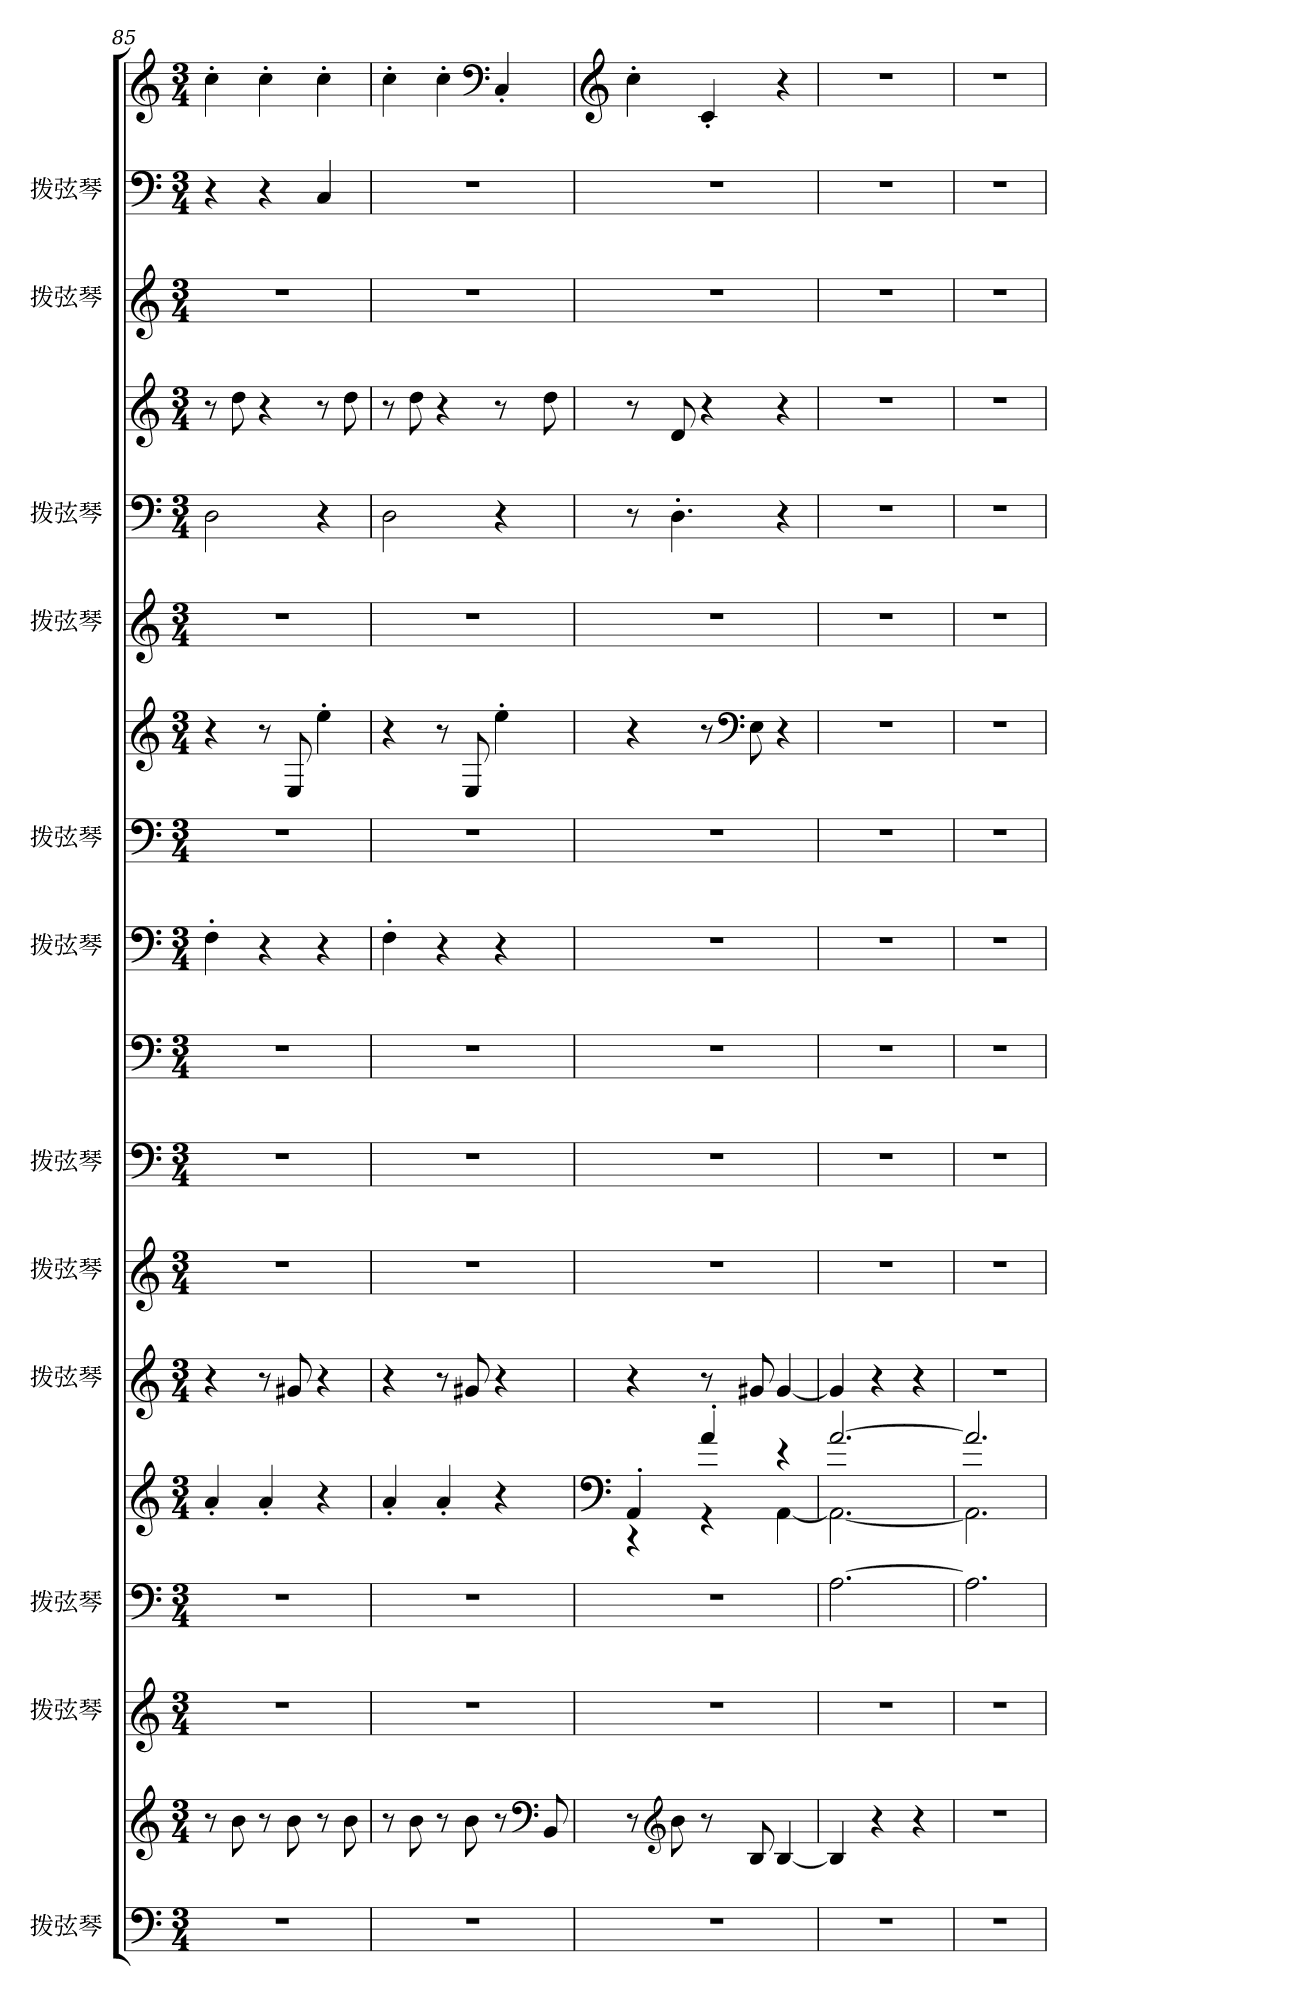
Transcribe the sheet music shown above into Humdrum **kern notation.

**kern	**kern	**kern	**kern	**kern	**kern	**kern	**kern	**kern	**kern	**kern	**kern	**kern	**kern	**kern	**kern	**kern	**kern
*part12	*part12	*part11	*part10	*part10	*part9	*part8	*part7	*part7	*part6	*part5	*part5	*part4	*part3	*part3	*part2	*part1	*part1
*staff18	*staff17	*staff16	*staff15	*staff14	*staff13	*staff12	*staff11	*staff10	*staff9	*staff8	*staff7	*staff6	*staff5	*staff4	*staff3	*staff2	*staff1
*I"拨弦琴	*	*I"拨弦琴	*I"拨弦琴	*	*I"拨弦琴	*I"拨弦琴	*I"拨弦琴	*	*I"拨弦琴	*I"拨弦琴	*	*I"拨弦琴	*I"拨弦琴	*	*I"拨弦琴	*I"拨弦琴	*
*clefF4	*clefG2	*clefG2	*clefF4	*clefG2	*clefG2	*clefG2	*clefF4	*clefF4	*clefF4	*clefF4	*clefG2	*clefG2	*clefF4	*clefG2	*clefG2	*clefF4	*clefG2
*k[]	*k[]	*k[]	*k[]	*k[]	*k[]	*k[]	*k[]	*k[]	*k[]	*k[]	*k[]	*k[]	*k[]	*k[]	*k[]	*k[]	*k[]
*M3/4	*M3/4	*M3/4	*M3/4	*M3/4	*M3/4	*M3/4	*M3/4	*M3/4	*M3/4	*M3/4	*M3/4	*M3/4	*M3/4	*M3/4	*M3/4	*M3/4	*M3/4
=85	=85	=85	=85	=85	=85	=85	=85	=85	=85	=85	=85	=85	=85	=85	=85	=85	=85
2.r	8r	2.r	2.r	4a'/	4r	2.r	2.r	2.r	4F'\	2.r	4r	2.r	2D\	8r	2.r	4r	4cc'\
.	8b\	.	.	.	.	.	.	.	.	.	.	.	.	8dd\	.	.	.
.	8r	.	.	4a'/	8r	.	.	.	4r	.	8r	.	.	4r	.	4r	4cc'\
.	8b\	.	.	.	8g#X/	.	.	.	.	.	8E/	.	.	.	.	.	.
.	8r	.	.	4r	4r	.	.	.	4r	.	4ee'\	.	4r	8r	.	4C/	4cc'\
.	8b\	.	.	.	.	.	.	.	.	.	.	.	.	8dd\	.	.	.
=86	=86	=86	=86	=86	=86	=86	=86	=86	=86	=86	=86	=86	=86	=86	=86	=86	=86
2.r	8r	2.r	2.r	4a'/	4r	2.r	2.r	2.r	4F'\	2.r	4r	2.r	2D\	8r	2.r	2.r	4cc'\
.	8b\	.	.	.	.	.	.	.	.	.	.	.	.	8dd\	.	.	.
.	8r	.	.	4a'/	8r	.	.	.	4r	.	8r	.	.	4r	.	.	4cc'\
.	8b\	.	.	.	8g#X/	.	.	.	.	.	8E/	.	.	.	.	.	.
*	*	*	*	*	*	*	*	*	*	*	*	*	*	*	*	*	*clefF4
.	8r	.	.	4r	4r	.	.	.	4r	.	4ee'\	.	4r	8r	.	.	4C'/
*	*clefF4	*	*	*	*	*	*	*	*	*	*	*	*	*	*	*	*
.	8BB/	.	.	.	.	.	.	.	.	.	.	.	.	8dd\	.	.	.
!!LO:PB:g=z
=87	=87	=87	=87	=87	=87	=87	=87	=87	=87	=87	=87	=87	=87	=87	=87	=87	=87
*	*	*	*	*clefF4	*	*	*	*	*	*	*	*	*	*	*	*	*clefG2
*	*	*	*	*^	*	*	*	*	*	*	*	*	*	*	*	*	*
2.r	8r	2.r	2.r	4AA'/	4r	4r	2.r	2.r	2.r	2.r	2.r	4r	2.r	8r	8r	2.r	2.r	4cc'\
*	*clefG2	*	*	*	*	*	*	*	*	*	*	*	*	*	*	*	*	*
.	8b\	.	.	.	.	.	.	.	.	.	.	.	.	4.D'\	8d/	.	.	.
.	8r	.	.	4a'/	4r	8r	.	.	.	.	.	8r	.	.	4r	.	.	4c'/
*	*	*	*	*	*	*	*	*	*	*	*	*clefF4	*	*	*	*	*	*
.	8B/	.	.	.	.	8g#X/	.	.	.	.	.	8E\	.	.	.	.	.	.
.	[4B/	.	.	4r	[4AA\	[4g#/	.	.	.	.	.	4r	.	4r	4r	.	.	4r
=88	=88	=88	=88	=88	=88	=88	=88	=88	=88	=88	=88	=88	=88	=88	=88	=88	=88	=88
2.r	4B/]	2.r	[2.A\	[2.a/	2.AA\_	4g#/]	2.r	2.r	2.r	2.r	2.r	2.r	2.r	2.r	2.r	2.r	2.r	2.r
.	4r	.	.	.	.	4r	.	.	.	.	.	.	.	.	.	.	.	.
.	4r	.	.	.	.	4r	.	.	.	.	.	.	.	.	.	.	.	.
=89	=89	=89	=89	=89	=89	=89	=89	=89	=89	=89	=89	=89	=89	=89	=89	=89	=89	=89
2.r	2.r	2.r	2.A\]	2.a/]	2.AA\]	2.r	2.r	2.r	2.r	2.r	2.r	2.r	2.r	2.r	2.r	2.r	2.r	2.r
*	*	*	*	*v	*v	*	*	*	*	*	*	*	*	*	*	*	*	*
=	=	=	=	=	=	=	=	=	=	=	=	=	=	=	=	=	=
*-	*-	*-	*-	*-	*-	*-	*-	*-	*-	*-	*-	*-	*-	*-	*-	*-	*-
